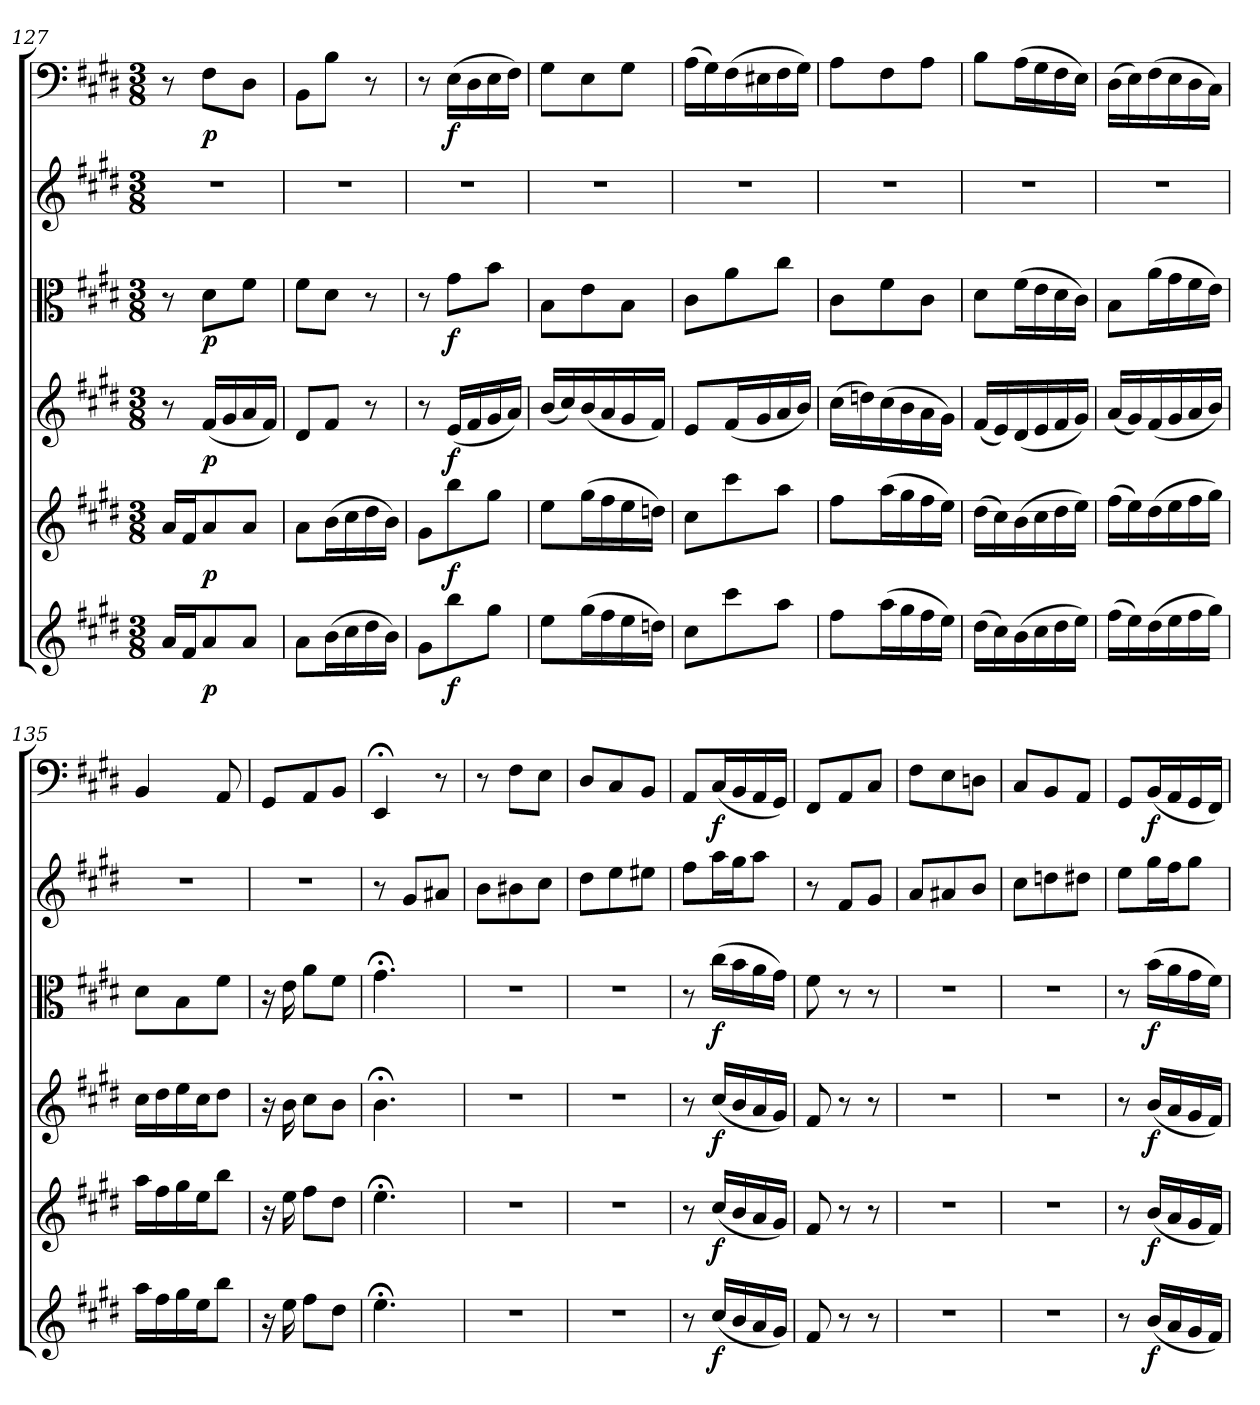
**kern	**dynam	**kern	**dynam	**kern	**dynam	**kern	**dynam	**kern	**kern	**dynam
*part6	*part6	*part5	*part5	*part4	*part4	*part3	*part3	*part2	*part1	*part1
*staff6	*staff6	*staff5	*staff5	*staff4	*staff4	*staff3	*staff3	*staff2	*staff1	*staff1
*clefG2	*	*clefG2	*	*clefG2	*	*clefC3	*	*clefG2	*clefF4	*
*k[f#c#g#d#]	*	*k[f#c#g#d#]	*	*k[f#c#g#d#]	*	*k[f#c#g#d#]	*	*k[f#c#g#d#]	*k[f#c#g#d#]	*
*E:	*	*E:	*	*E:	*	*E:	*	*E:	*E:	*
*M3/8	*	*M3/8	*	*M3/8	*	*M3/8	*	*M3/8	*M3/8	*
=127	=127	=127	=127	=127	=127	=127	=127	=127	=127	=127
16a/LL	.	16a/LL	.	8r	.	8r	.	4.r	8r	.
16f#/J	.	16f#/J	.	.	.	.	.	.	.	.
8a/	p	8a/	p	(16f#/LL	p	8d#\L	p	.	8F#\L	p
.	.	.	.	16g#/	.	.	.	.	.	.
8a/J	.	8a/J	.	16a/	.	8f#\J	.	.	8D#\J	.
.	.	.	.	16f#/JJ)	.	.	.	.	.	.
=128	=128	=128	=128	=128	=128	=128	=128	=128	=128	=128
8a\L	.	8a\L	.	8d#/L	.	8f#\L	.	4.r	8BB\L	.
(16b\L	.	(16b\L	.	8f#/J	.	8d#\J	.	.	8B\J	.
16cc#\	.	16cc#\	.	.	.	.	.	.	.	.
16dd#\	.	16dd#\	.	8r	.	8r	.	.	8r	.
16b\JJ)	.	16b\JJ)	.	.	.	.	.	.	.	.
=129	=129	=129	=129	=129	=129	=129	=129	=129	=129	=129
8g#\L	.	8g#\L	.	8r	.	8r	.	4.r	8r	.
8bb\	f	8bb\	f	(16e/LL	f	8g#\L	f	.	(16E\LL	f
.	.	.	.	16f#/	.	.	.	.	16D#\	.
8gg#\J	.	8gg#\J	.	16g#/	.	8b\J	.	.	16E\	.
.	.	.	.	16a/JJ)	.	.	.	.	16F#\JJ)	.
=130	=130	=130	=130	=130	=130	=130	=130	=130	=130	=130
8ee\L	.	8ee\L	.	(16b/LL	.	8B\L	.	4.r	8G#\L	.
.	.	.	.	16cc#/)	.	.	.	.	.	.
(16gg#\L	.	(16gg#\L	.	(16b/	.	8e\	.	.	8E\	.
16ff#\	.	16ff#\	.	16a/	.	.	.	.	.	.
16ee\	.	16ee\	.	16g#/	.	8B\J	.	.	8G#\J	.
16ddn\JJ)	.	16ddn\JJ)	.	16f#/JJ)	.	.	.	.	.	.
=131	=131	=131	=131	=131	=131	=131	=131	=131	=131	=131
8cc#\L	.	8cc#\L	.	8e/L	.	8c#\L	.	4.r	(16A\LL	.
.	.	.	.	.	.	.	.	.	16G#\)	.
8ccc#\	.	8ccc#\	.	(16f#/L	.	8a\	.	.	(16F#\	.
.	.	.	.	16g#/	.	.	.	.	16E#X\	.
8aa\J	.	8aa\J	.	16a/	.	8cc#\J	.	.	16F#\	.
.	.	.	.	16b/JJ)	.	.	.	.	16G#\JJ)	.
=132	=132	=132	=132	=132	=132	=132	=132	=132	=132	=132
8ff#\L	.	8ff#\L	.	(16cc#\LL	.	8c#\L	.	4.r	8A\L	.
.	.	.	.	16ddn\)	.	.	.	.	.	.
(16aa\L	.	(16aa\L	.	(16cc#\	.	8f#\	.	.	8F#\	.
16gg#\	.	16gg#\	.	16b\	.	.	.	.	.	.
16ff#\	.	16ff#\	.	16a\	.	8c#\J	.	.	8A\J	.
16ee\JJ)	.	16ee\JJ)	.	16g#\JJ)	.	.	.	.	.	.
=133	=133	=133	=133	=133	=133	=133	=133	=133	=133	=133
(16dd#\LL	.	(16dd#\LL	.	(16f#/LL	.	8d#\L	.	4.r	8B\L	.
16cc#\)	.	16cc#\)	.	16e/)	.	.	.	.	.	.
(16b\	.	(16b\	.	(16d#/	.	(16f#\L	.	.	(16A\L	.
16cc#\	.	16cc#\	.	16e/	.	16e\	.	.	16G#\	.
16dd#\	.	16dd#\	.	16f#/	.	16d#\	.	.	16F#\	.
16ee\JJ)	.	16ee\JJ)	.	16g#/JJ)	.	16c#\JJ)	.	.	16E\JJ)	.
=134	=134	=134	=134	=134	=134	=134	=134	=134	=134	=134
(16ff#\LL	.	(16ff#\LL	.	(16a/LL	.	8B\L	.	4.r	(16D#\LL	.
16ee\)	.	16ee\)	.	16g#/)	.	.	.	.	16E\)	.
(16dd#\	.	(16dd#\	.	(16f#/	.	(16a\L	.	.	(16F#\	.
16ee\	.	16ee\	.	16g#/	.	16g#\	.	.	16E\	.
16ff#\	.	16ff#\	.	16a/	.	16f#\	.	.	16D#\	.
16gg#\JJ)	.	16gg#\JJ)	.	16b/JJ)	.	16e\JJ)	.	.	16C#\JJ)	.
=135	=135	=135	=135	=135	=135	=135	=135	=135	=135	=135
16aa\LL	.	16aa\LL	.	16cc#\LL	.	8d#\L	.	4.r	4BB/	.
16ff#\	.	16ff#\	.	16dd#\	.	.	.	.	.	.
16gg#\	.	16gg#\	.	16ee\	.	8B\	.	.	.	.
16ee\J	.	16ee\J	.	16cc#\J	.	.	.	.	.	.
8bb\J	.	8bb\J	.	8dd#\J	.	8f#\J	.	.	8AA/	.
=136	=136	=136	=136	=136	=136	=136	=136	=136	=136	=136
16r	.	16r	.	16r	.	16r	.	4.r	8GG#/L	.
16ee\	.	16ee\	.	16b\	.	16e\	.	.	.	.
8ff#\L	.	8ff#\L	.	8cc#\L	.	8a\L	.	.	8AA/	.
8dd#\J	.	8dd#\J	.	8b\J	.	8f#\J	.	.	8BB/J	.
=137	=137	=137	=137	=137	=137	=137	=137	=137	=137	=137
4.ee;<\	.	4.ee;<\	.	4.b;<\	.	4.g#;<\	.	8r	4EE;</	.
.	.	.	.	.	.	.	.	8g#/L	.	.
.	.	.	.	.	.	.	.	8a#X/J	8r	.
=138	=138	=138	=138	=138	=138	=138	=138	=138	=138	=138
4.r	.	4.r	.	4.r	.	4.r	.	8b\L	8r	.
.	.	.	.	.	.	.	.	8b#X\	8F#\L	.
.	.	.	.	.	.	.	.	8cc#\J	8E\J	.
=139	=139	=139	=139	=139	=139	=139	=139	=139	=139	=139
4.r	.	4.r	.	4.r	.	4.r	.	8dd#\L	8D#/L	.
.	.	.	.	.	.	.	.	8ee\	8C#/	.
.	.	.	.	.	.	.	.	8ee#X\J	8BB/J	.
=140	=140	=140	=140	=140	=140	=140	=140	=140	=140	=140
8r	.	8r	.	8r	.	8r	.	8ff#\L	8AA/L	.
(16cc#/LL	f	(16cc#/LL	f	(16cc#/LL	f	(16cc#\LL	f	16aa\L	(16C#/L	f
16b/	.	16b/	.	16b/	.	16b\	.	16gg#\J	16BB/	.
16a/	.	16a/	.	16a/	.	16a\	.	8aa\J	16AA/	.
16g#/JJ)	.	16g#/JJ)	.	16g#/JJ)	.	16g#\JJ)	.	.	16GG#/JJ)	.
=141	=141	=141	=141	=141	=141	=141	=141	=141	=141	=141
8f#/	.	8f#/	.	8f#/	.	8f#\	.	8r	8FF#/L	.
8r	.	8r	.	8r	.	8r	.	8f#/L	8AA/	.
8r	.	8r	.	8r	.	8r	.	8g#/J	8C#/J	.
=142	=142	=142	=142	=142	=142	=142	=142	=142	=142	=142
4.r	.	4.r	.	4.r	.	4.r	.	8a/L	8F#\L	.
.	.	.	.	.	.	.	.	8a#X/	8E\	.
.	.	.	.	.	.	.	.	8b/J	8Dn\J	.
=143	=143	=143	=143	=143	=143	=143	=143	=143	=143	=143
4.r	.	4.r	.	4.r	.	4.r	.	8cc#\L	8C#/L	.
.	.	.	.	.	.	.	.	8ddn\	8BB/	.
.	.	.	.	.	.	.	.	8dd#X\J	8AA/J	.
=144	=144	=144	=144	=144	=144	=144	=144	=144	=144	=144
8r	.	8r	.	8r	.	8r	.	8ee\L	8GG#/L	.
(16b/LL	f	(16b/LL	f	(16b/LL	f	(16b\LL	f	16gg#\L	(16BB/L	f
16a/	.	16a/	.	16a/	.	16a\	.	16ff#\J	16AA/	.
16g#/	.	16g#/	.	16g#/	.	16g#\	.	8gg#\J	16GG#/	.
16f#/JJ)	.	16f#/JJ)	.	16f#/JJ)	.	16f#\JJ)	.	.	16FF#/JJ)	.
=	=	=	=	=	=	=	=	=	=	=
*-	*-	*-	*-	*-	*-	*-	*-	*-	*-	*-
